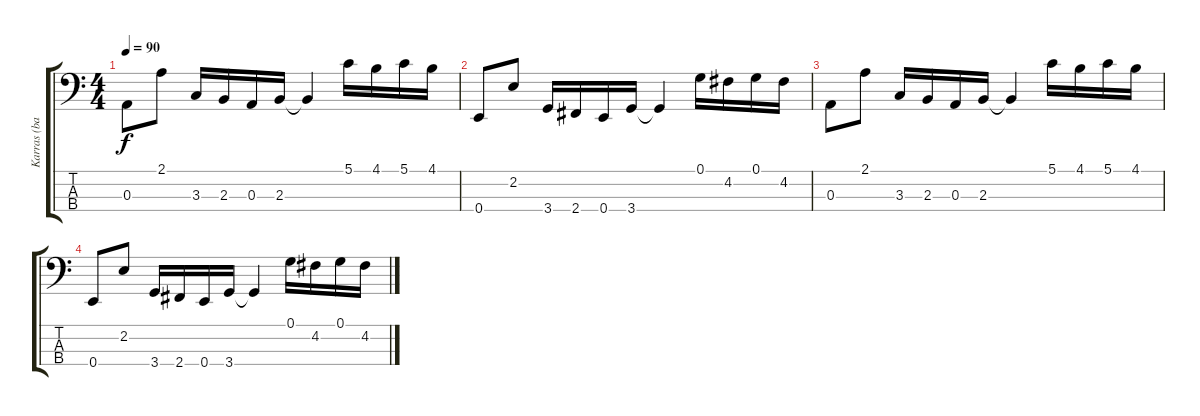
\track ("Karras (bass)" "Karras (ba") {instrument electricbassfinger}
\staff {score tabs}
\tuning (G2 D2 A1 E1) {hide}
\ts (4 4)
\tempo 90
\clef f4
\ks c
0.3.8{dy f} 2.1.8 3.3.16 2.3.16 0.3.16 2.3.16 2.3{t}.4 5.1.16 4.1.16 5.1.16 4.1.16 |
0.4.8 2.2.8 3.4.16 2.4.16 0.4.16 3.4.16 3.4{t}.4 0.1.16 4.2.16 0.1.16 4.2.16 |
0.3.8 2.1.8 3.3.16 2.3.16 0.3.16 2.3.16 2.3{t}.4 5.1.16 4.1.16 5.1.16 4.1.16 |
0.4.8 2.2.8 3.4.16 2.4.16 0.4.16 3.4.16 3.4{t}.4 0.1.16 4.2.16 0.1.16 4.2.16
